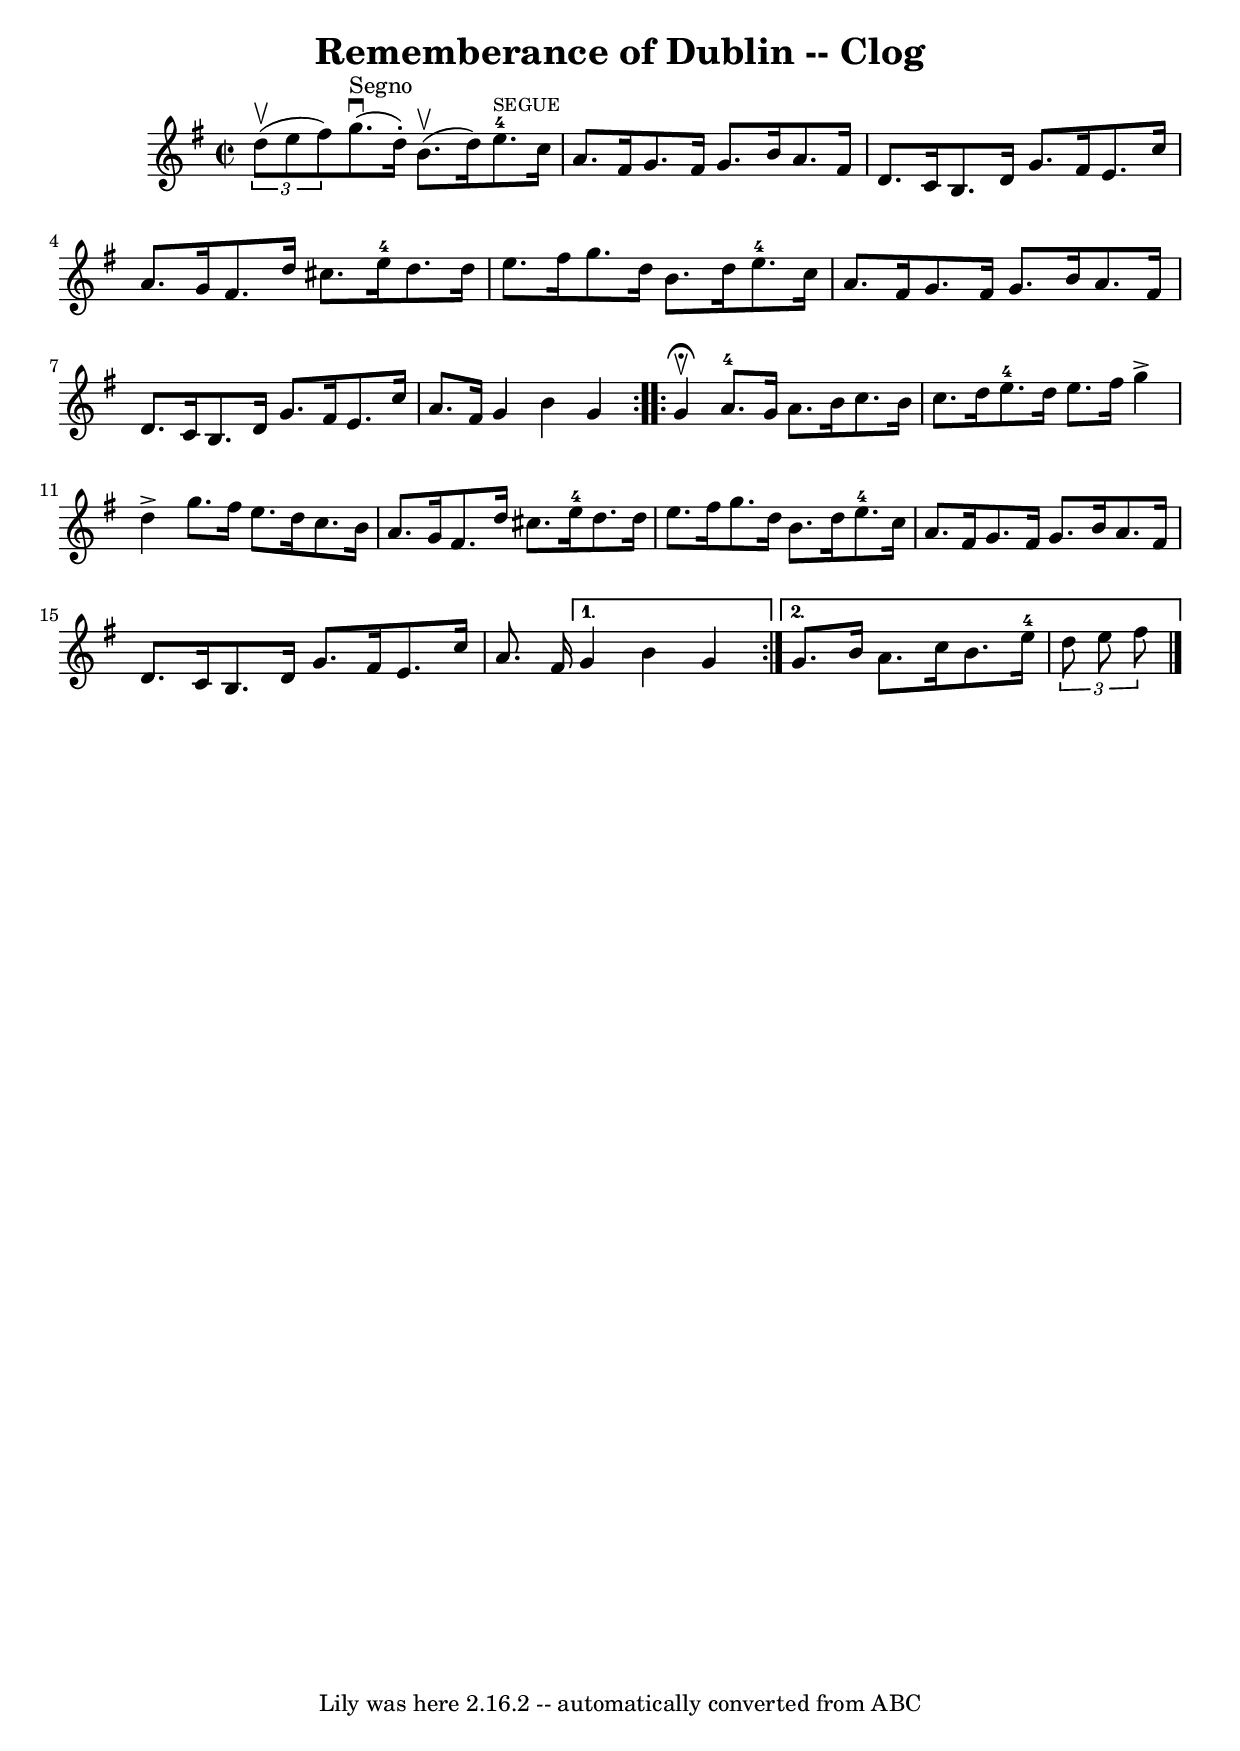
\version "2.16.2"
\include "Mammoth.ily"
\header {
  %% book = "Ryan's Mammoth Collection"
  crossRefNumber = "1"
  footnotes = "\\\\156 930"
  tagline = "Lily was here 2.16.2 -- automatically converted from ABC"
  title = "Rememberance of Dublin -- Clog"

}
voicedefault =  {



  \repeat volta 2 {

    \override Staff.TimeSignature #'style = #'C
    \time 2/2 
    \key g \major
    \times 2/3 { d''8^\upbow(e''8 fis''8) 
	       }  
    |
    g''8.^"Segno"^\downbow(d''16-.) b'8.^\upbow(d''16-) e''8.-4^\segue c''16 a'8. fis'16    |
    g'8.    
    fis'16 g'8. b'16 a'8. fis'16 d'8. c'16    |
    b8.    
    d'16 g'8. fis'16 e'8. c''16 a'8. g'16    |
    fis'8.    
    d''16 cis''8. e''16-4 d''8. d''16 e''8. fis''16    |
    
    g''8. d''16 b'8. d''16 e''8.-4 c''16 a'8. fis'16   
    |
    g'8. fis'16 g'8. b'16 a'8. fis'16 d'8. c'16    
    |
    b8. d'16 g'8. fis'16 e'8. c''16 a'8. fis'16    
    |
    g'4 b'4 g'4    
  }     
  \repeat volta 2 {
    g'4^\fermata^\upbow |
    a'8.-4 g'16 a'8. b'16 c''8.    
    b'16 c''8. d''16    |
    e''8.-4 d''16 e''8. fis''16   
    g''4^\accent d''4^\accent   |
    g''8. fis''16 e''8. d''16  
    c''8. b'16 a'8. g'16    |
    fis'8. d''16 cis''8.    
    e''16-4 d''8. d''16 e''8. fis''16    |
    g''8. d''16  
    b'8. d''16 e''8.-4 c''16 a'8. fis'16    |
    g'8.    
    fis'16 g'8. b'16 a'8. fis'16 d'8. c'16    |
    b8.    
    d'16 g'8. fis'16 e'8. c''16 a'8. fis'16    
  } \alternative{{   
    g'4 b'4 g'4  
  } { g'8. b'16 a'8. c''16 b'8. e''16-4   
      \times 2/3 { d''8 e''8 fis''8  
		 }       \bar "|."   
    }
	       }

}

\score{
  <<

    \context Staff="default"
    {
      \voicedefault 
      
    }

  >>
  \layout {
    
  }
  \midi {
  }

}
